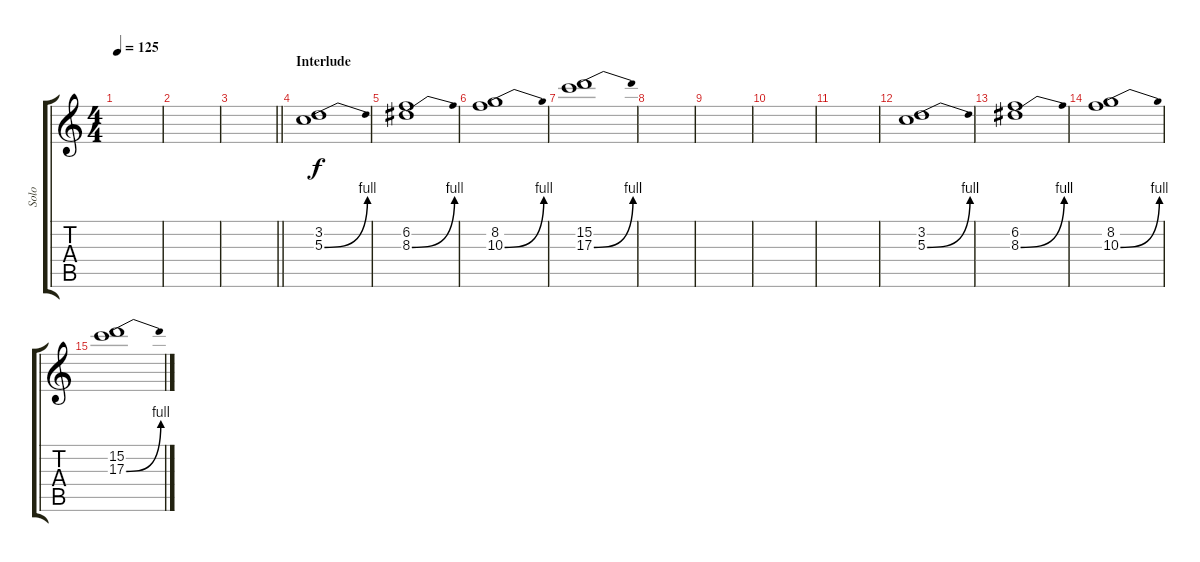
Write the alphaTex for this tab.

\track ("Solo" "Solo") {instrument acousticguitarsteel}
\staff {score tabs}
\tuning (E4 B3 G3 D3 A2 E2) {hide}
\ts (4 4)
\tempo 125
\clef g2
\ks c
|
|
\barLineRight lightlight
|
\section ("" "Interlude")
(3.2 5.3{be (bend 0 0 60 4)}).1{instrument distortionguitar} |
(6.2 8.3{be (bend 0 0 60 4)}).1 |
(8.2 10.3{be (bend 0 0 60 4)}).1 |
(15.2 17.3{be (bend 0 0 60 4)}).1 |
|
|
|
|
(3.2 5.3{be (bend 0 0 60 4)}).1 |
(6.2 8.3{be (bend 0 0 60 4)}).1 |
(8.2 10.3{be (bend 0 0 60 4)}).1 |
(15.2 17.3{be (bend 0 0 60 4)}).1
